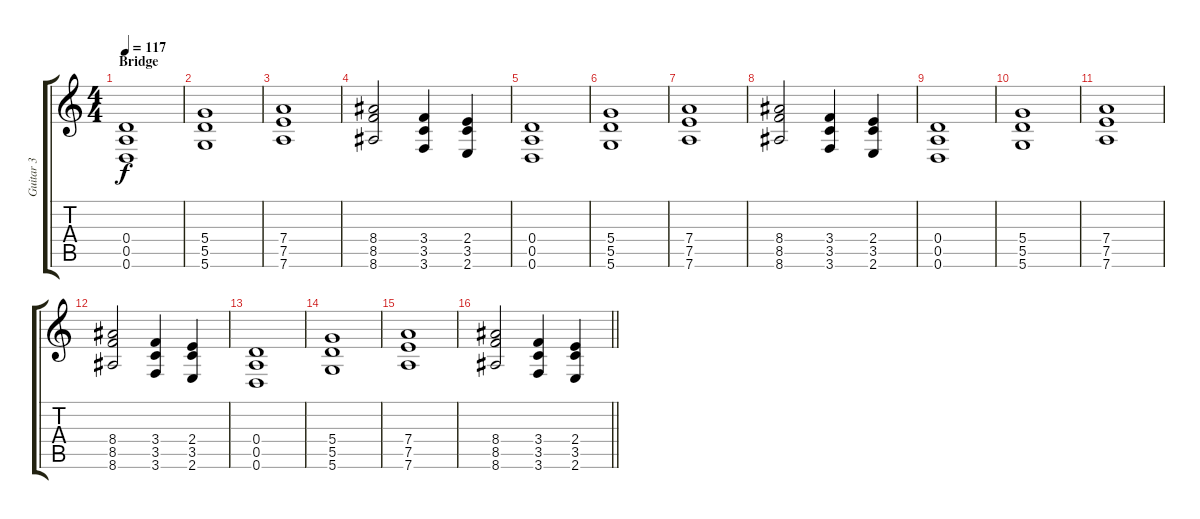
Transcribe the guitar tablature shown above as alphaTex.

\track ("Guitar 3" "Guitar 3") {instrument distortionguitar}
\staff {score tabs}
\tuning (E4 B3 G3 D3 A2 D2) {hide}
\ts (4 4)
\section ("" "Bridge")
\tempo 117
\clef g2
\ks c
(0.4 0.5 0.6).1{dy f} |
(5.4 5.5 5.6).1 |
(7.4 7.5 7.6).1 |
(8.4 8.5 8.6).2 (3.4 3.5 3.6).4 (2.4 3.5 2.6).4 |
(0.4 0.5 0.6).1 |
(5.4 5.5 5.6).1 |
(7.4 7.5 7.6).1 |
(8.4 8.5 8.6).2 (3.4 3.5 3.6).4 (2.4 3.5 2.6).4 |
(0.4 0.5 0.6).1 |
(5.4 5.5 5.6).1 |
(7.4 7.5 7.6).1 |
(8.4 8.5 8.6).2 (3.4 3.5 3.6).4 (2.4 3.5 2.6).4 |
(0.4 0.5 0.6).1 |
(5.4 5.5 5.6).1 |
(7.4 7.5 7.6).1 |
\barLineRight lightlight
(8.4 8.5 8.6).2 (3.4 3.5 3.6).4 (2.4 3.5 2.6).4
